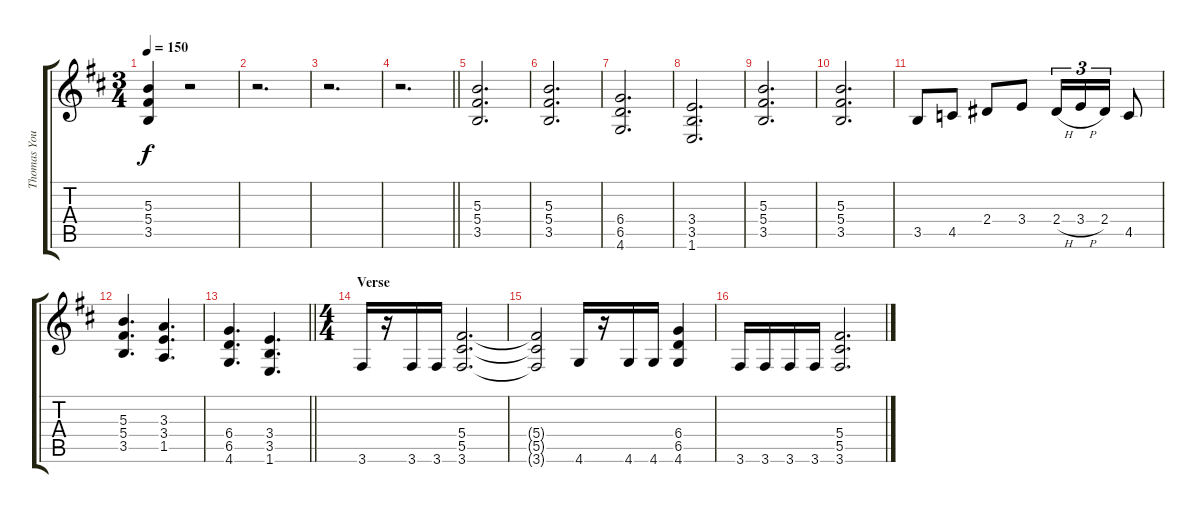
\track ("Thomas Youngblood (rhythm)" "Thomas You") {instrument distortionguitar}
\staff {score tabs}
\tuning (Eb4 Bb3 Gb3 Db3 Ab2 Eb2) {hide}
\ts (3 4)
\tempo 150
\clef g2
\ks bminor
(5.3 5.4 3.5).4{dy f} r.2 |
r.2{d} |
r.2{d} |
\barLineRight lightlight
r.2{d} |
(5.3 5.4 3.5).2{d} |
(5.3 5.4 3.5).2{d} |
(6.4 6.5 4.6).2{d} |
(3.4 3.5 1.6).2{d} |
(5.3 5.4 3.5).2{d} |
(5.3 5.4 3.5).2{d} |
3.5.8 4.5.8 2.4.8 3.4.8 2.4{h}.16{tu (3 2)} 3.4{h}.16{tu (3 2)} 2.4.16{tu (3 2)} 4.5.8 |
(5.3 5.4 3.5).4{d} (3.3 3.4 1.5).4{d} |
\barLineRight lightlight
(6.4 6.5 4.6).4{d} (3.4 3.5 1.6).4{d} |
\ts (4 4)
\section ("" "Verse")
3.6.16 r.16 3.6.16 3.6.16 (5.4 5.5 3.6).2{d} |
(5.4{t} 5.5{t} 3.6{t}).2 4.6.16 r.16 4.6.16 4.6.16 (6.4 6.5 4.6).4 |
3.6.16 3.6.16 3.6.16 3.6.16 (5.4 5.5 3.6).2{d}
